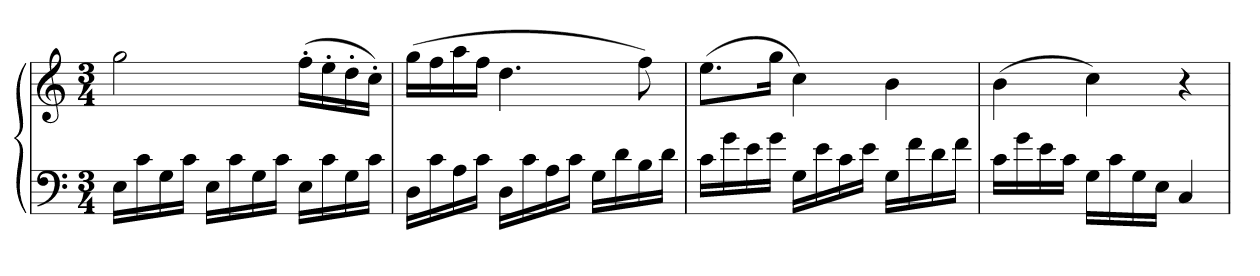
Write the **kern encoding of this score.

**kern	**kern
*part1	*part1
*staff2	*staff1
*clefF4	*clefG2
*k[]	*k[]
*M3/4	*M3/4
=	=
16ELL	2gg
16c	.
16G	.
16cJJ	.
16ELL	.
16c	.
16G	.
16cJJ	.
16ELL	(16ff'LL
16c	16ee'
16G	16dd'
16cJJ	16cc'JJ)
=	=
16DLL	(16ggLL
16c	16ff
16A	16aa
16cJJ	16ffJJ
16DLL	4.dd
16c	.
16A	.
16cJJ	.
16GLL	.
16d	.
16B	8ff)
16dJJ	.
=	=
16cLL	(8.eeL
16g	.
16e	.
16gJJ	16ggJk
16GLL	4cc)
16e	.
16c	.
16eJJ	.
16GLL	4b
16f	.
16d	.
16fJJ	.
=	=
16cLL	(4b
16g	.
16e	.
16cJJ	.
16GLL	4cc)
16c	.
16G	.
16EJJ	.
4C	4r
=	=
*-	*-
